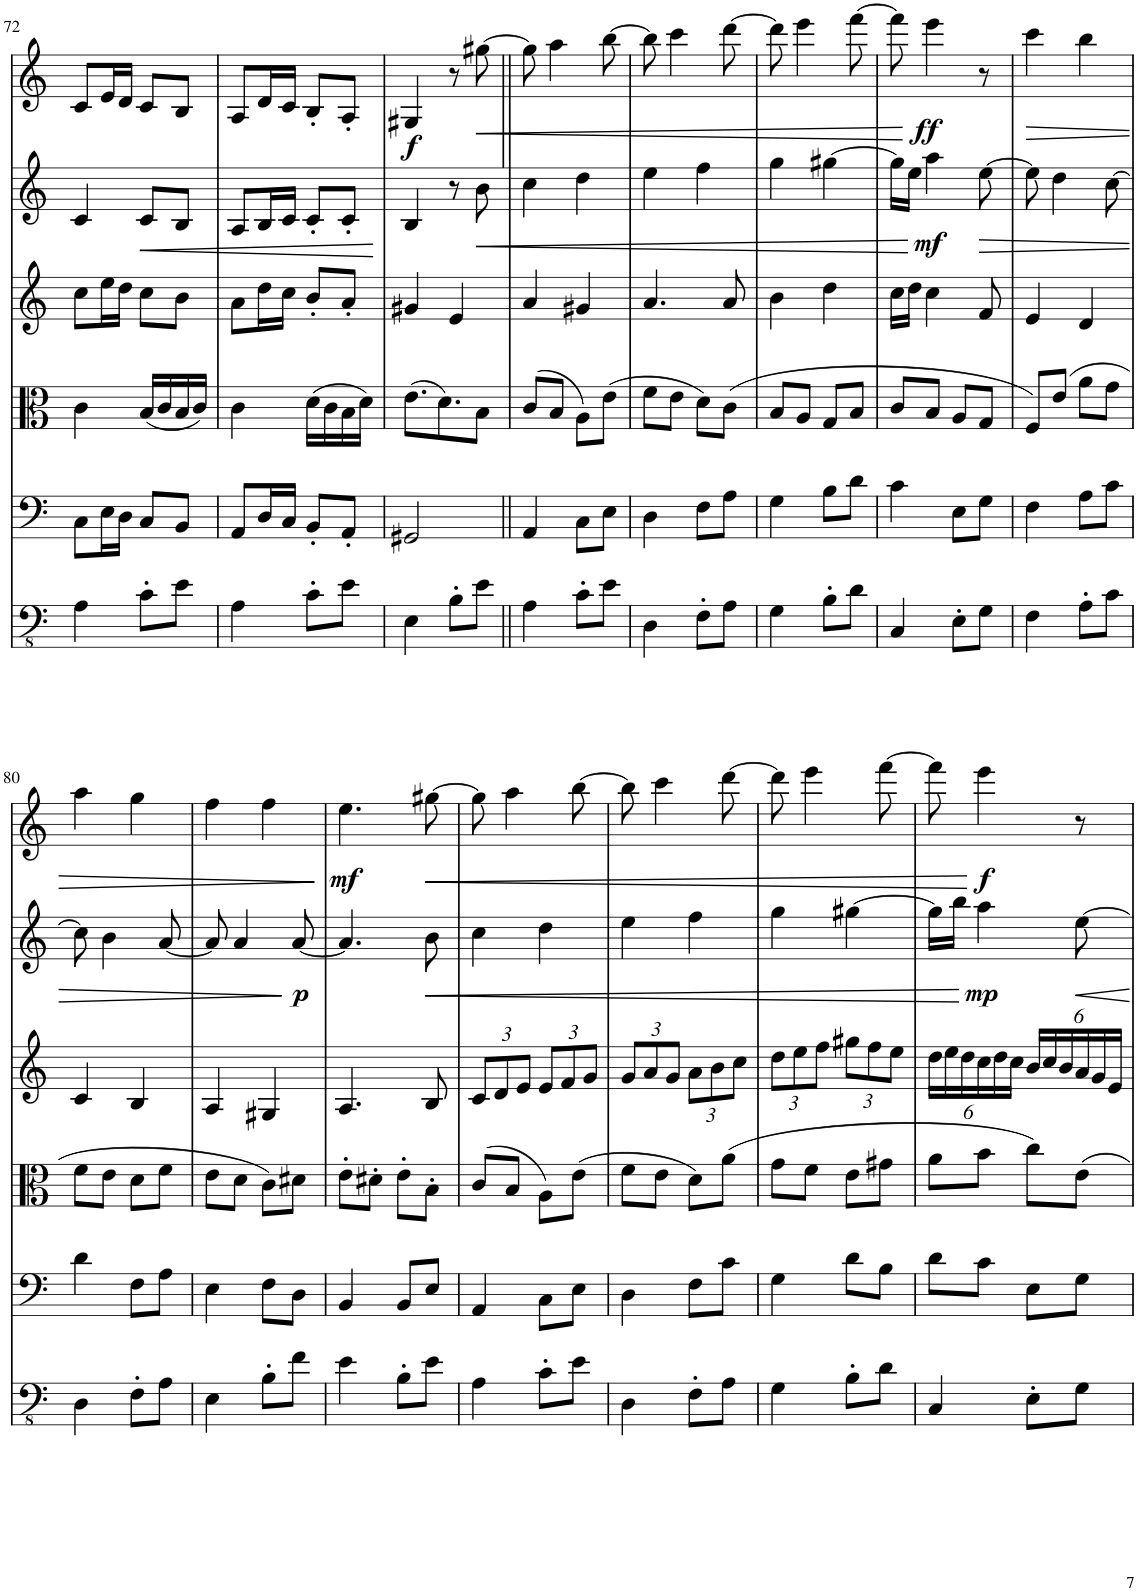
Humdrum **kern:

**kern	**kern	**kern	**kern	**kern	**dynam	**kern	**dynam	**kern	**dynam
*part7	*part6	*part5	*part4	*part3	*part3	*part2	*part2	*part1	*part1
*staff7	*staff6	*staff5	*staff4	*staff3	*staff3	*staff2	*staff2	*staff1	*staff1
*I"Piano	*I"Piano	*I"Piano	*I"Piano	*I"Piano	*	*I"Piano	*	*I"Piano	*
*	*I'Pno	*	*	*	*	*	*	*I'Pno	*
!!LO:PB:g=z
*clefFv4	*clefF4	*clefC3	*clefG2	*clefG2	*	*clefG2	*	*clefG2	*
*k[]	*k[]	*k[]	*k[]	*k[]	*	*k[]	*	*k[]	*
*M2/4	*M2/4	*M2/4	*M2/4	*M2/4	*	*M2/4	*	*M2/4	*
=72	=72	=72	=72	=72	=72	=72	=72	=72	=72
4AA\	8C\L	4c\	8cc\L	4c/	.	8c/L	.	4c	.
.	16E\L	.	16ee\L	.	.	16e/L	.	.	.
.	16D\JJ	.	16dd\JJ	.	.	16d/JJ	.	.	.
!	!	!	!	!	!LO:HP:b	!	!	!	!LO:HP:b
8C'\L	8C/L	(16B/LL	8cc\L	8c/L	<	8c/L	.	8c/L	<
.	.	16c/	.	.	.	.	.	.	.
8E\J	8BB/J	16B/	8b\J	8B/J	.	8B/J	.	8B/J	.
.	.	16c/JJ)	.	.	.	.	.	.	.
=73	=73	=73	=73	=73	=73	=73	=73	=73	=73
4AA\	8AA/L	4c\	8a\L	8A/L	.	8A/L	.	8A/L	.
.	16D/L	.	16dd\L	16B/L	.	16d/L	.	16B/L	.
.	16C/JJ	.	16cc\JJ	16c/JJ	.	16c/JJ	.	16c/JJ	.
8C'\L	8BB'/L	(16d\LL	8b'/L	8c'/L	.	8B'/L	.	8c'/L	.
.	.	16c\	.	.	.	.	.	.	.
8E\J	8AA'/J	16B\	8a'/J	8c'/J	.	8A'/J	.	8c'/J	.
.	.	16d\JJ)	.	.	.	.	.	.	.
.	.	.	.	.	[	.	.	.	[
=74	=74	=74	=74	=74	=74	=74	=74	=74	=74
!	!	!	!	!	!	!	!LO:DY:b	!	!
4EE\	2GG#X/	(8.e\L	4g#X/	4B/	.	4G#X/	f	4B	.
.	.	8.d\)	.	.	.	.	.	.	.
8BB'\L	.	.	4e/	8r	.	8r	.	8r	.
!	!	!	!	!	!LO:HP:b	!	!LO:HP:b	!	!LO:HP:b
8E\J	.	8B\J	.	8b\	<	[8gg#X\	<	8b	<
=75	=75	=75	=75	=75	=75	=75	=75	=75	=75
4AA\	4AA/	(8c/L	4a/	4cc\	.	8gg#\]	.	4cc	.
.	.	8B/J	.	.	.	4aa\	.	.	.
8C'\L	8C\L	8A\L)	4g#X/	4dd\	.	.	.	4dd	.
8E\J	8E\J	(8e\J	.	.	.	[8bb\	.	.	.
=76	=76	=76	=76	=76	=76	=76	=76	=76	=76
4DD\	4D\	8f\L	4.a/	4ee\	.	8bb\]	.	4ee	.
.	.	8e\J	.	.	.	4ccc\	.	.	.
8FF'\L	8F\L	8d\L)	.	4ff\	.	.	.	4ff	.
8AA\J	8A\J	(8c\J	8a/	.	.	[8ddd\	.	.	.
=77	=77	=77	=77	=77	=77	=77	=77	=77	=77
4GG\	4G\	8B/L	4b\	4gg\	.	8ddd\]	.	4gg	.
.	.	8A/J	.	.	.	4eee\	.	.	.
8BB'\L	8B\L	8G/L	4dd\	[4gg#X\	.	.	.	[4gg#X	.
8D\J	8d\J	8B/J	.	.	.	[8fff\	.	.	.
=78	=78	=78	=78	=78	=78	=78	=78	=78	=78
4CC/	4c\	8c/L	16cc\LL	16gg#\LL]	.	8fff\]	.	16gg#\LL]	.
.	.	.	16dd\JJ	16ee\JJ	.	.	.	16ee\JJ	.
!	!	!	!	!	!LO:DY:n=1:b	!	!LO:DY:n=1:b	!	!LO:DY:n=1:b
.	.	8B/J	4cc\	4aa\	[ mf	4eee\	[ ff	4aa	[ mf
8EE'\L	8E\L	8A/L	.	.	.	.	.	.	.
!	!	!	!	!	!LO:HP:b	!	!	!	!LO:HP:b
8GG\J	8G\J	8G/J	8f/	[8ee\	>	8r	.	[8ee	>
=79	=79	=79	=79	=79	=79	=79	=79	=79	=79
!	!	!	!	!	!	!	!LO:HP:b	!	!
4FF\	4F\	8F/L)	4e/	8ee\]	.	4ccc\	>	8ee]	.
.	.	(8e/J	.	4dd\	.	.	.	4dd	.
8AA'\L	8A\L	8a\L	4d/	.	.	4bb\	.	.	.
8C\J	8c\J	8g\J	.	[8cc\	.	.	.	[8cc	.
!!LO:LB:g=z
=80	=80	=80	=80	=80	=80	=80	=80	=80	=80
4DD\	4d\	8f\L	4c/	8cc\]	.	4aa\	.	8cc]	.
.	.	8e\J	.	4b\	.	.	.	4b	.
8FF'\L	8F\L	8d\L	4B/	.	.	4gg\	.	.	.
8AA\J	8A\J	8f\J	.	[8a/	.	.	.	[8a	.
=81	=81	=81	=81	=81	=81	=81	=81	=81	=81
4EE\	4E\	8e\L	4A/	8a/]	.	4ff\	.	8a]	.
.	.	8d\J	.	4a/	.	.	.	4a	.
8BB'\L	8F\L	8c\L)	4G#X/	.	.	4ff\	.	.	.
!	!	!	!	!	!LO:DY:n=1:b	!	!	!	!LO:DY:n=1:b
8F\J	8D\J	8d#X\J	.	[8a/	] p	.	.	[8a	] p
.	.	.	.	.	.	.	]	.	.
=82	=82	=82	=82	=82	=82	=82	=82	=82	=82
!	!	!	!	!	!	!	!LO:DY:b	!	!
4E\	4BB/	8e'\L	4.A/	4.a/]	.	4.ee\	mf	4.a]	.
.	.	8d#X'\J	.	.	.	.	.	.	.
8BB'\L	8BB/L	8e'\L	.	.	.	.	.	.	.
!	!	!	!	!	!LO:HP:b	!	!LO:HP:b	!	!LO:HP:b
8E\J	8E/J	8B'\J	8B/	8b\	<	[8gg#X\	<	8b	<
=83	=83	=83	=83	=83	=83	=83	=83	=83	=83
*	*	*	*Xbrackettup	*	*	*	*	*	*
4AA\	4AA/	(8c/L	12c/L	4cc\	.	8gg#\]	.	4cc	.
.	.	.	12d/	.	.	.	.	.	.
.	.	8B/J	.	.	.	4aa\	.	.	.
.	.	.	12e/J	.	.	.	.	.	.
8C'\L	8C\L	8A\L)	12e/L	4dd\	.	.	.	4dd	.
.	.	.	12f/	.	.	.	.	.	.
8E\J	8E\J	(8e\J	.	.	.	[8bb\	.	.	.
.	.	.	12g/J	.	.	.	.	.	.
=84	=84	=84	=84	=84	=84	=84	=84	=84	=84
4DD\	4D\	8f\L	12g/L	4ee\	.	8bb\]	.	4ee	.
.	.	.	12a/	.	.	.	.	.	.
.	.	8e\J	.	.	.	4ccc\	.	.	.
.	.	.	12g/J	.	.	.	.	.	.
8FF'\L	8F\L	8d\L)	12a\L	4ff\	.	.	.	4ff	.
.	.	.	12b\	.	.	.	.	.	.
8AA\J	8c\J	(8a\J	.	.	.	[8ddd\	.	.	.
.	.	.	12cc\J	.	.	.	.	.	.
=85	=85	=85	=85	=85	=85	=85	=85	=85	=85
4GG\	4G\	8g\L	12dd\L	4gg\	.	8ddd\]	.	4gg	.
.	.	.	12ee\	.	.	.	.	.	.
.	.	8f\J	.	.	.	4eee\	.	.	.
.	.	.	12ff\J	.	.	.	.	.	.
8BB'\L	8d\L	8e\L	12gg#X\L	[4gg#X\	.	.	.	[4gg#X	.
.	.	.	12ff\	.	.	.	.	.	.
8D\J	8B\J	8g#X\J	.	.	.	[8fff\	.	.	.
.	.	.	12ee\J	.	.	.	.	.	.
=86	=86	=86	=86	=86	=86	=86	=86	=86	=86
4CC/	8d\L	8a\L	24dd\LL	16gg#\LL]	.	8fff\]	.	16gg#\LL]	.
.	.	.	24ee\	.	.	.	.	.	.
.	.	.	.	16bb\JJ	.	.	.	16bb\JJ	.
.	.	.	24dd\	.	.	.	.	.	.
!	!	!	!	!	!LO:DY:n=1:b	!	!LO:DY:n=1:b	!	!LO:DY:n=1:b
.	8c\J	8b\J	24cc\	4aa\	[ mp	4eee\	[ f	4aa	[ mp
.	.	.	24dd\	.	.	.	.	.	.
.	.	.	24cc\JJ	.	.	.	.	.	.
8EE'\L	8E\L	8cc\L)	24b/LL	.	.	.	.	.	.
.	.	.	24cc/	.	.	.	.	.	.
.	.	.	24b/	.	.	.	.	.	.
8GG\J	8G\J	8e\J	24a/	[8ee\	.	8r	.	[8ee	.
.	.	.	24g/	.	.	.	.	.	.
.	.	.	24e/JJ	.	.	.	.	.	.
=	=	=	=	=	=	=	=	=	=
*-	*-	*-	*-	*-	*-	*-	*-	*-	*-
